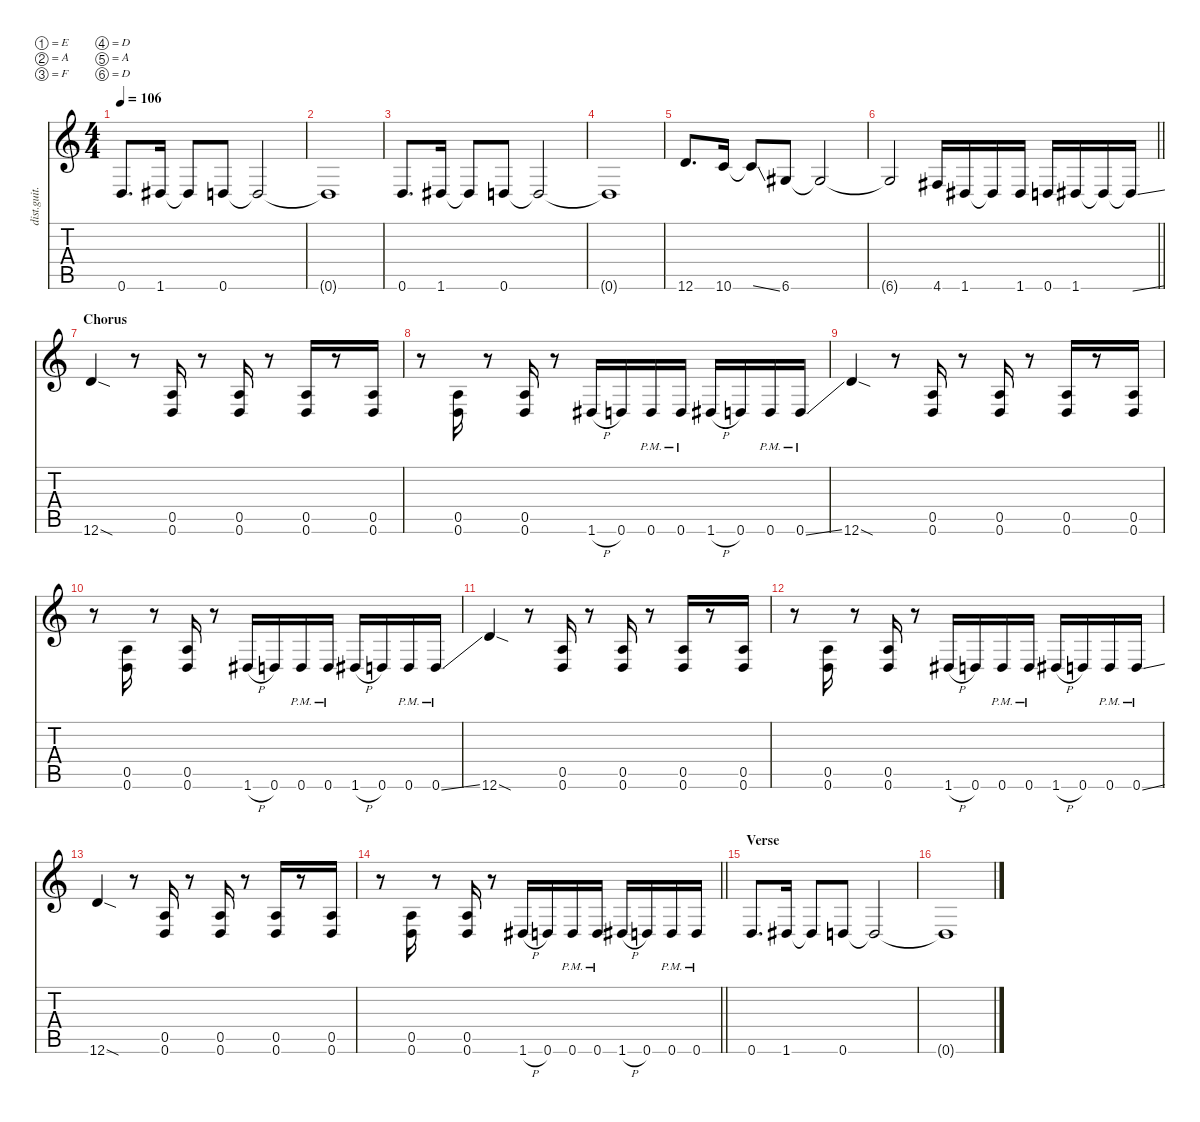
\defaultSystemsLayout 4
\hideDynamics
\bracketExtendMode nobrackets
\otherSystemsTrackNameOrientation horizontal
\track ("Track 1" "dist.guit.") {instrument distortionguitar}
\staff {score tabs}
\tuning (E4 A3 F3 D3 A2 D2)
\ts (4 4)
\tempo 106
\clef g2
\ks c
0.6.8{d dy f beam Up} 1.6{acc #}.16{beam Up} 1.6{t acc #}.8{beam Up} 0.6.8{beam Up} 0.6{t}.2{beam Up} |
0.6{t}.1{beam Up} |
0.6.8{d beam Up} 1.6{acc #}.16{beam Up} 1.6{t acc #}.8{beam Up} 0.6.8{beam Up} 0.6{t}.2{beam Up} |
0.6{t}.1{beam Up} |
12.6.8{d beam Up} 10.6.16{beam Up} 10.6{ss t}.8{beam Up} 6.6{acc #}.8{beam Up} 6.6{t acc #}.2{beam Up} |
\barLineRight lightlight
6.6{t acc #}.2{beam Up} 4.6{acc #}.16{beam Up} 1.6{acc #}.16{beam Up} 1.6{t acc #}.16{beam Up} 1.6{acc #}.16{beam Up} 0.6.16{beam Up} 1.6{acc #}.16{beam Up} 1.6{t acc #}.16{beam Up} 1.6{ss t acc #}.16{beam Up} |
\section ("" "Chorus")
12.6{sod}.4{beam Up} r.8{beam Up} (0.5 0.6).16{beam Up} r.8{beam Up} (0.5 0.6).16{beam Up} r.8{beam Up} (0.5 0.6).16{beam Up} r.8{beam Up} (0.5 0.6).16{beam Up} |
r.8{beam Down} (0.5 0.6).16{beam Up} r.8{beam Up} (0.5 0.6).16{beam Up} r.8{beam Up} 1.6{h acc #}.16{beam Up} 0.6.16{beam Up} 0.6{pm}.16{beam Up} 0.6{pm}.16{beam Up} 1.6{h acc #}.16{beam Up} 0.6.16{beam Up} 0.6{pm}.16{beam Up} 0.6{ss pm}.16{beam Up} |
12.6{sod}.4{beam Up} r.8{beam Up} (0.5 0.6).16{beam Up} r.8{beam Up} (0.5 0.6).16{beam Up} r.8{beam Up} (0.5 0.6).16{beam Up} r.8{beam Up} (0.5 0.6).16{beam Up} |
r.8{beam Down} (0.5 0.6).16{beam Up} r.8{beam Up} (0.5 0.6).16{beam Up} r.8{beam Up} 1.6{h acc #}.16{beam Up} 0.6.16{beam Up} 0.6{pm}.16{beam Up} 0.6{pm}.16{beam Up} 1.6{h acc #}.16{beam Up} 0.6.16{beam Up} 0.6{pm}.16{beam Up} 0.6{ss pm}.16{beam Up} |
12.6{sod}.4{beam Up} r.8{beam Up} (0.5 0.6).16{beam Up} r.8{beam Up} (0.5 0.6).16{beam Up} r.8{beam Up} (0.5 0.6).16{beam Up} r.8{beam Up} (0.5 0.6).16{beam Up} |
r.8{beam Down} (0.5 0.6).16{beam Up} r.8{beam Up} (0.5 0.6).16{beam Up} r.8{beam Up} 1.6{h acc #}.16{beam Up} 0.6.16{beam Up} 0.6{pm}.16{beam Up} 0.6{pm}.16{beam Up} 1.6{h acc #}.16{beam Up} 0.6.16{beam Up} 0.6{pm}.16{beam Up} 0.6{ss pm}.16{beam Up} |
12.6{sod}.4{beam Up} r.8{beam Up} (0.5 0.6).16{beam Up} r.8{beam Up} (0.5 0.6).16{beam Up} r.8{beam Up} (0.5 0.6).16{beam Up} r.8{beam Up} (0.5 0.6).16{beam Up} |
\barLineRight lightlight
r.8{beam Down} (0.5 0.6).16{beam Up} r.8{beam Up} (0.5 0.6).16{beam Up} r.8{beam Up} 1.6{h acc #}.16{beam Up} 0.6.16{beam Up} 0.6{pm}.16{beam Up} 0.6{pm}.16{beam Up} 1.6{h acc #}.16{beam Up} 0.6.16{beam Up} 0.6{pm}.16{beam Up} 0.6{pm}.16{beam Up} |
\section ("" "Verse")
0.6.8{d beam Up} 1.6{acc #}.16{beam Up} 1.6{t acc #}.8{beam Up} 0.6.8{beam Up} 0.6{t}.2{beam Up} |
0.6{t}.1{beam Up}
